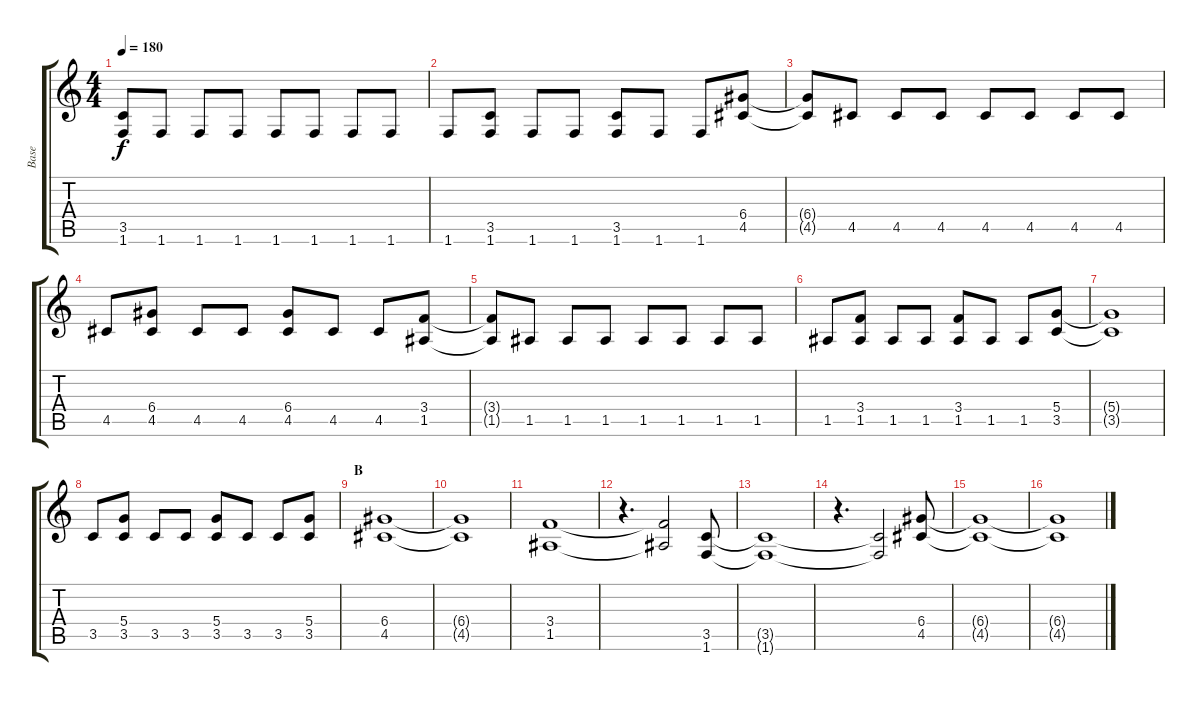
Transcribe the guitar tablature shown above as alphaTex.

\track ("Base" "Base") {instrument distortionguitar}
\staff {score tabs}
\tuning (E4 B3 G3 D3 A2 E2) {hide}
\ts (4 4)
\tempo 180
\clef g2
\ks c
(3.5{t} 1.6{t}).8{dy f} 1.6.8 1.6.8 1.6.8 1.6.8 1.6.8 1.6.8 1.6.8 |
1.6.8 (3.5 1.6).8 1.6.8 1.6.8 (3.5 1.6).8 1.6.8 1.6.8 (6.4 4.5).8 |
(6.4{t} 4.5{t}).8 4.5.8 4.5.8 4.5.8 4.5.8 4.5.8 4.5.8 4.5.8 |
4.5.8 (6.4 4.5).8 4.5.8 4.5.8 (6.4 4.5).8 4.5.8 4.5.8 (3.4 1.5).8 |
(3.4{t} 1.5{t}).8 1.5.8 1.5.8 1.5.8 1.5.8 1.5.8 1.5.8 1.5.8 |
1.5.8 (3.4 1.5).8 1.5.8 1.5.8 (3.4 1.5).8 1.5.8 1.5.8 (5.4 3.5).8 |
(5.4{t} 3.5{t}).1 |
3.5.8 (5.4 3.5).8 3.5.8 3.5.8 (5.4 3.5).8 3.5.8 3.5.8 (5.4 3.5).8 |
\section ("" "B")
(6.4 4.5).1 |
(6.4{t} 4.5{t}).1 |
(3.4 1.5).1 |
r.4{d} (3.4{t} 1.5{t}).2 (3.5 1.6).8 |
(3.5{t} 1.6{t}).1 |
r.4{d} (3.5{t} 1.6{t}).2 (6.4 4.5).8 |
(6.4{t} 4.5{t}).1 |
(6.4{t} 4.5{t}).1
